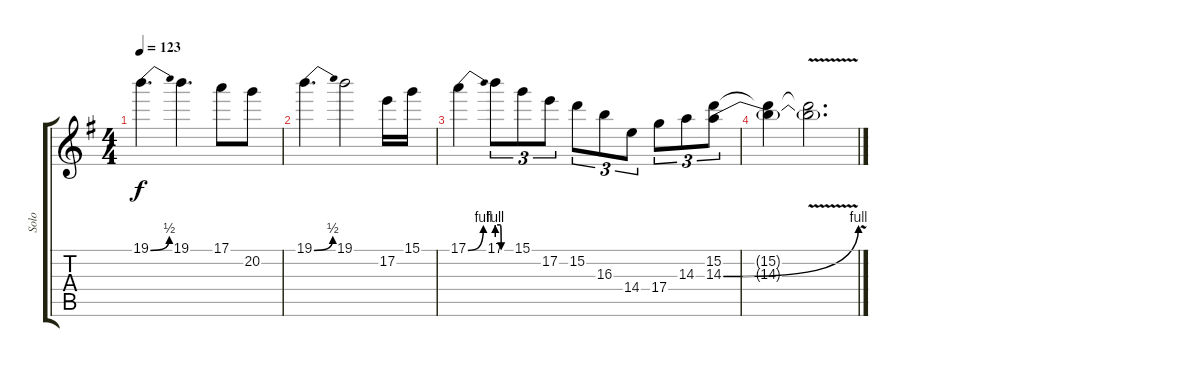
\track ("Solo" "Solo") {instrument distortionguitar}
\staff {score tabs}
\tuning (E4 B3 G3 D3 A2 E2) {hide}
\ts (4 4)
\tempo 123
\clef g2
\ks g
19.1{be (bend 0 0 60 2)}.4{d dy f} 19.1.4{d} 17.1.8 20.2.8 |
19.1{be (bend 0 0 60 2)}.4{d} 19.1.2 17.2.16 15.1.16 |
17.1{be (bend 0 0 60 4)}.4 17.1{be (custom 0 4 15 4 18 0 60 0)}.8{tu (3 2)} 15.1.8{tu (3 2)} 17.2.8{tu (3 2)} 15.2.8{tu (3 2)} 16.3.8{tu (3 2)} 14.4.8{tu (3 2)} 17.4.8{tu (3 2)} 14.3.8{tu (3 2)} (15.2 14.3{be (bend 0 0 60 4)}).8{tu (3 2)} |
(15.2{t} 14.3{t}).4 (15.2{v t} 14.3{v t}).2{d}
